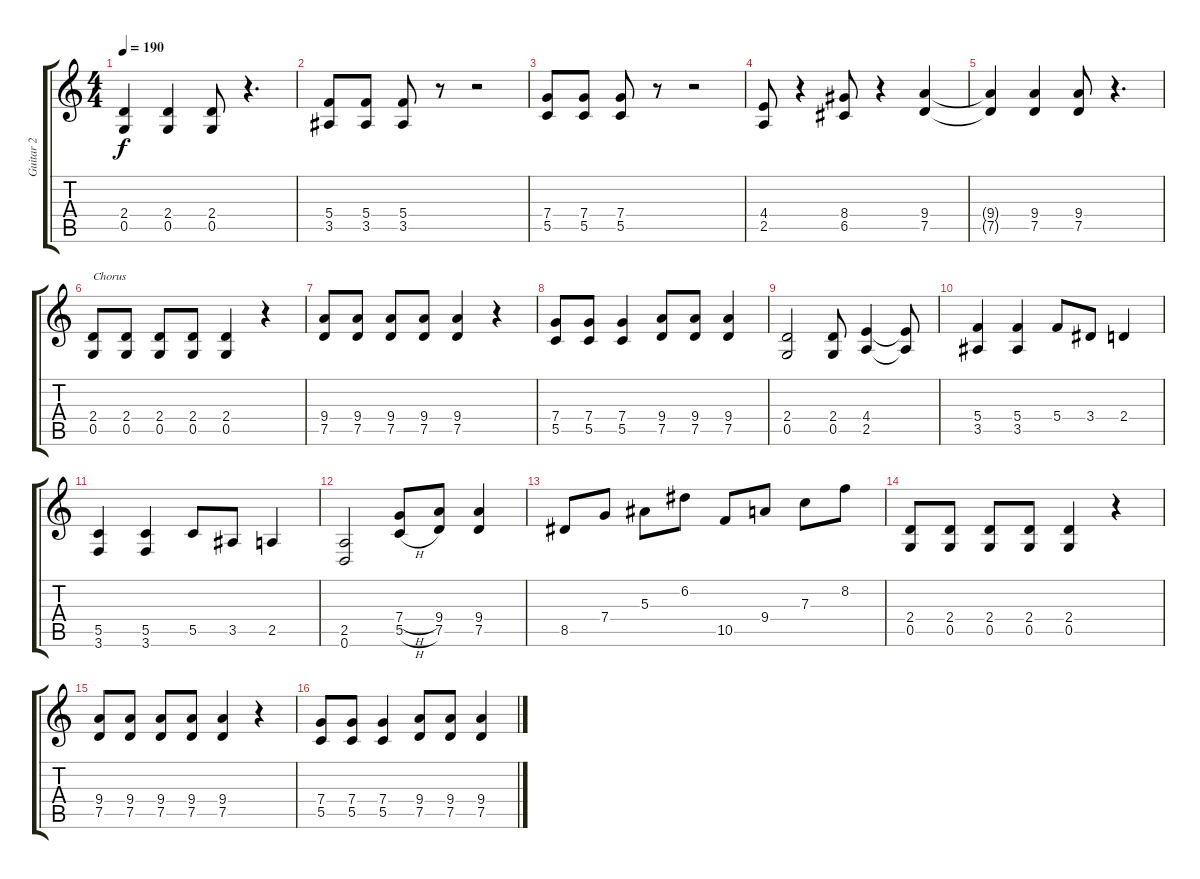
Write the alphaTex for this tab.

\track ("Guitar 2" "Guitar 2") {instrument distortionguitar}
\staff {score tabs}
\tuning (D4 A3 F3 C3 G2 D2) {hide}
\ts (4 4)
\tempo 190
\clef g2
\ks c
(2.4{t} 0.5{t}).4{dy f} (2.4 0.5).4 (2.4 0.5).8 r.4{d} |
(5.4 3.5).8 (5.4 3.5).8 (5.4 3.5).8 r.8 r.2 |
(7.4 5.5).8 (7.4 5.5).8 (7.4 5.5).8 r.8 r.2 |
(4.4 2.5).8 r.4 (8.4 6.5).8 r.4 (9.4 7.5).4 |
(9.4{t} 7.5{t}).4 (9.4 7.5).4 (9.4 7.5).8 r.4{d} |
(2.4 0.5).8{txt "Chorus"} (2.4 0.5).8 (2.4 0.5).8 (2.4 0.5).8 (2.4 0.5).4 r.4 |
(9.4 7.5).8 (9.4 7.5).8 (9.4 7.5).8 (9.4 7.5).8 (9.4 7.5).4 r.4 |
(7.4 5.5).8 (7.4 5.5).8 (7.4 5.5).4 (9.4 7.5).8 (9.4 7.5).8 (9.4 7.5).4 |
(2.4 0.5).2 (2.4 0.5).8 (4.4 2.5).4 (4.4{t} 2.5{t}).8 |
(5.4 3.5).4 (5.4 3.5).4 5.4.8 3.4.8 2.4.4 |
(5.5 3.6).4 (5.5 3.6).4 5.5.8 3.5.8 2.5.4 |
(2.5 0.6).2 (7.4{h} 5.5{h}).8 (9.4 7.5).8 (9.4 7.5).4 |
8.5.8 7.4.8 5.3.8 6.2.8 10.5.8 9.4.8 7.3.8 8.2.8 |
(2.4 0.5).8 (2.4 0.5).8 (2.4 0.5).8 (2.4 0.5).8 (2.4 0.5).4 r.4 |
(9.4 7.5).8 (9.4 7.5).8 (9.4 7.5).8 (9.4 7.5).8 (9.4 7.5).4 r.4 |
(7.4 5.5).8 (7.4 5.5).8 (7.4 5.5).4 (9.4 7.5).8 (9.4 7.5).8 (9.4 7.5).4
